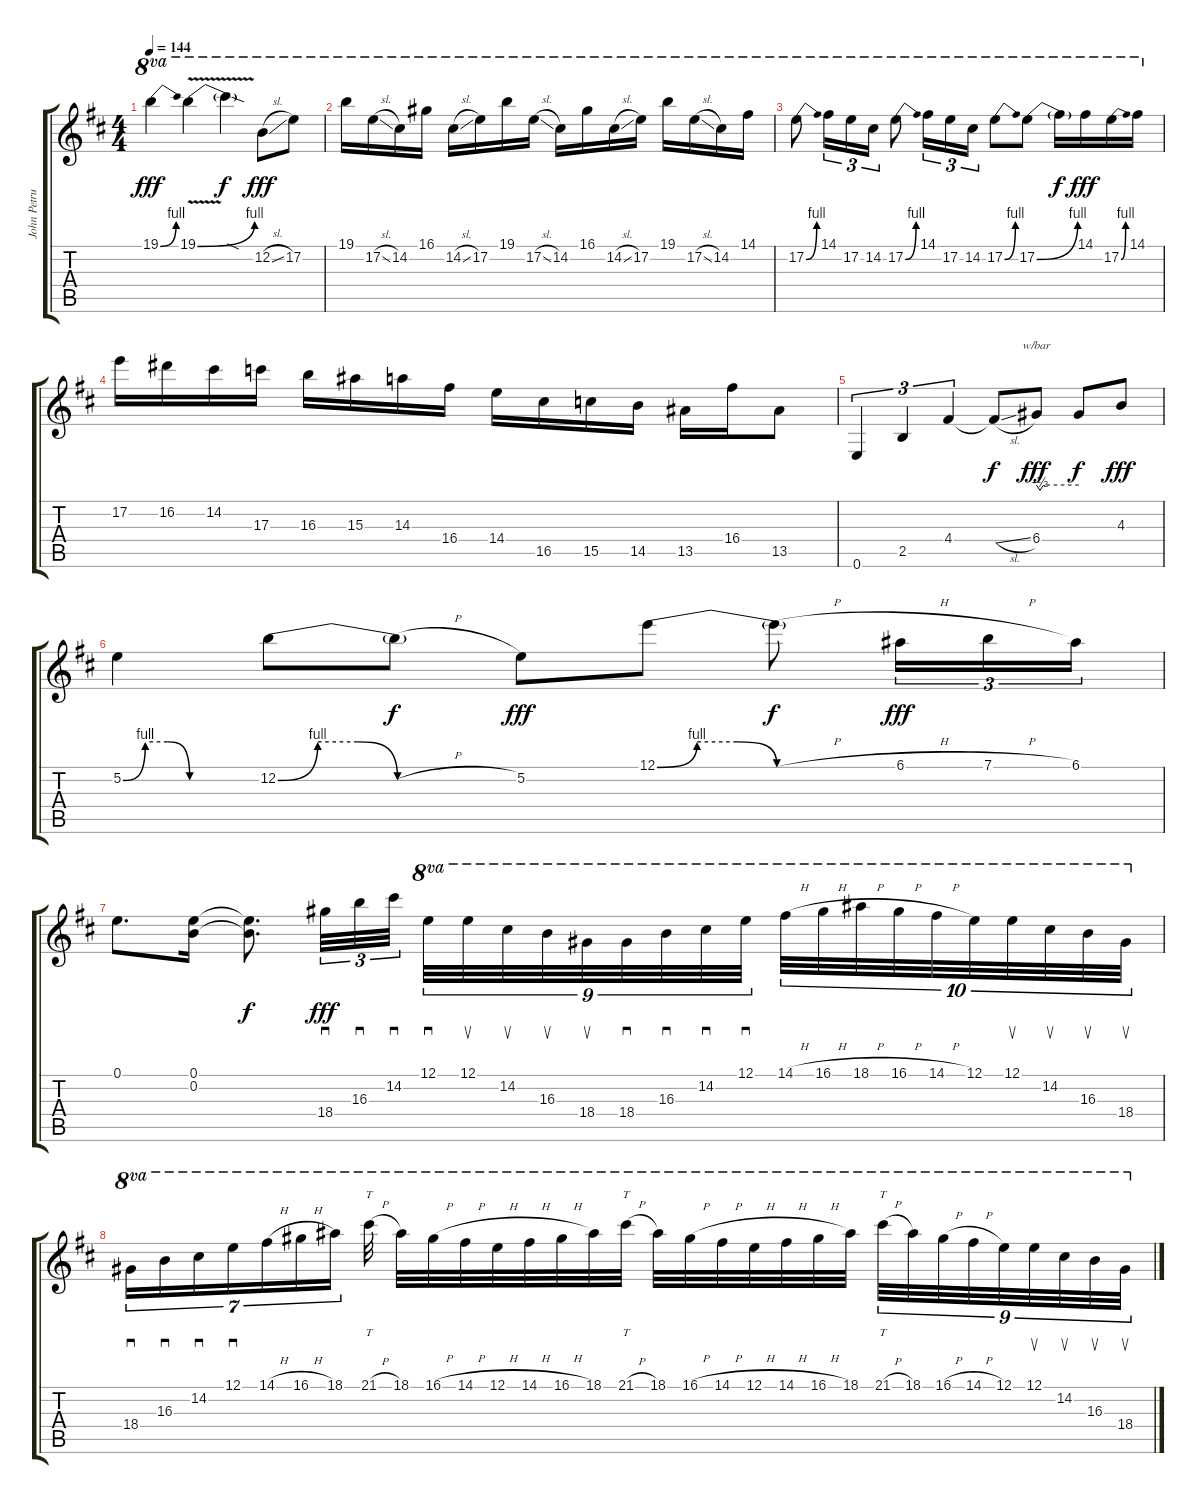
\track ("John Petrucci Lead Guitar" "John Petru") {instrument distortionguitar}
\staff {score tabs}
\tuning (E4 B3 G3 D3 A2 E2) {hide}
\ts (4 4)
\tempo 144
\clef g2
\ks bminor
19.1{be (bend 0 0 60 4)}.4{ot 8va dy fff} 19.1{be (bend 0 0 60 4) v}.4{ot 8va} 19.1{sod t}.4{ot 8va dy f} 12.2{sl}.8{ot 8va dy fff} 17.2.8{ot 8va} |
19.1.16{ot 8va} 17.2{sl}.16{ot 8va} 14.2.16{ot 8va} 16.1.16{ot 8va} 14.2{sl}.16{ot 8va} 17.2.16{ot 8va} 19.1.16{ot 8va} 17.2{sl}.16{ot 8va} 14.2.16{ot 8va} 16.1.16{ot 8va} 14.2{sl}.16{ot 8va} 17.2.16{ot 8va} 19.1.16{ot 8va} 17.2{sl}.16{ot 8va} 14.2.16{ot 8va} 14.1.16{ot 8va} |
17.2{be (bend 0 0 60 4)}.8{ot 8va} 14.1.16{tu (3 2) ot 8va} 17.2.16{tu (3 2) ot 8va} 14.2.16{tu (3 2) ot 8va} 17.2{be (bend 0 0 60 4)}.8{ot 8va} 14.1.16{tu (3 2) ot 8va} 17.2.16{tu (3 2) ot 8va} 14.2.16{tu (3 2) ot 8va} 17.2{be (bend 0 0 60 4)}.8{ot 8va} 17.2{be (bend 0 0 60 4)}.8{ot 8va} 17.2{t}.16{ot 8va dy f} 14.1.16{ot 8va dy fff} 17.2{be (bend 0 0 60 4)}.16{ot 8va} 14.1.16{ot 8va} |
17.2.16 16.2.16 14.2.16 17.3.16 16.3.16 15.3.16 14.3.16 16.4.16 14.4.16 16.5.16 15.5.16 14.5.16 13.5.16 16.4.16 13.5.8 |
0.6.4{tu (3 2)} 2.5.4{tu (3 2)} 4.4.4{tu (3 2)} 4.4{sl t}.8{dy f} 6.4.8{tbe (custom default 0 0 5 -2 10 0 60 0) dy fff} 6.4{t}.8{dy f} 4.3.8{dy fff} |
5.2{be (custom 0 0 10 4 20 4 30 0 60 0)}.4 12.2{be (custom 0 0 10 4 20 4 30 0 60 0)}.8 12.2{h t}.8{dy f} 5.2.8{dy fff} 12.1{be (custom 0 0 10 4 20 4 30 0 60 0)}.8 12.1{h t}.8{dy f} 6.1{h}.16{tu (3 2) dy fff} 7.1{h}.16{tu (3 2)} 6.1.16{tu (3 2)} |
0.1.8{d} (0.1 0.2).16 (0.1{t} 0.2{t}).8{d dy f} 18.4.32{sd tu (3 2) dy fff} 16.3.32{sd tu (3 2)} 14.2.32{sd tu (3 2)} 12.1.32{sd tu (9 8) ot 8va} 12.1.32{su tu (9 8) ot 8va} 14.2.32{su tu (9 8) ot 8va} 16.3.32{su tu (9 8) ot 8va} 18.4.32{su tu (9 8) ot 8va} 18.4.32{sd tu (9 8) ot 8va} 16.3.32{sd tu (9 8) ot 8va} 14.2.32{sd tu (9 8) ot 8va} 12.1.32{sd tu (9 8) ot 8va} 14.1{h}.32{tu (10 8) ot 8va} 16.1{h}.32{tu (10 8) ot 8va} 18.1{h}.32{tu (10 8) ot 8va} 16.1{h}.32{tu (10 8) ot 8va} 14.1{h}.32{tu (10 8) ot 8va} 12.1.32{tu (10 8) ot 8va} 12.1.32{su tu (10 8) ot 8va} 14.2.32{su tu (10 8) ot 8va} 16.3.32{su tu (10 8) ot 8va} 18.4.32{su tu (10 8) ot 8va} |
18.4.16{sd tu (7 4) ot 8va} 16.3.16{sd tu (7 4) ot 8va} 14.2.16{sd tu (7 4) ot 8va} 12.1.16{sd tu (7 4) ot 8va} 14.1{h}.16{tu (7 4) ot 8va} 16.1{h}.16{tu (7 4) ot 8va} 18.1.16{tu (7 4) ot 8va} 21.1{h}.32{tt ot 8va} 18.1.32{ot 8va} 16.1{h}.32{ot 8va} 14.1{h}.32{ot 8va} 12.1{h}.32{ot 8va} 14.1{h}.32{ot 8va} 16.1{h}.32{ot 8va} 18.1.32{ot 8va} 21.1{h}.32{tt ot 8va} 18.1.32{ot 8va} 16.1{h}.32{ot 8va} 14.1{h}.32{ot 8va} 12.1{h}.32{ot 8va} 14.1{h}.32{ot 8va} 16.1{h}.32{ot 8va} 18.1.32{ot 8va} 21.1{h}.32{tt tu (9 8) ot 8va} 18.1.32{tu (9 8) ot 8va} 16.1{h}.32{tu (9 8) ot 8va} 14.1{h}.32{tu (9 8) ot 8va} 12.1.32{tu (9 8) ot 8va} 12.1.32{su tu (9 8) ot 8va} 14.2.32{su tu (9 8) ot 8va} 16.3.32{su tu (9 8) ot 8va} 18.4.32{su tu (9 8) ot 8va}
